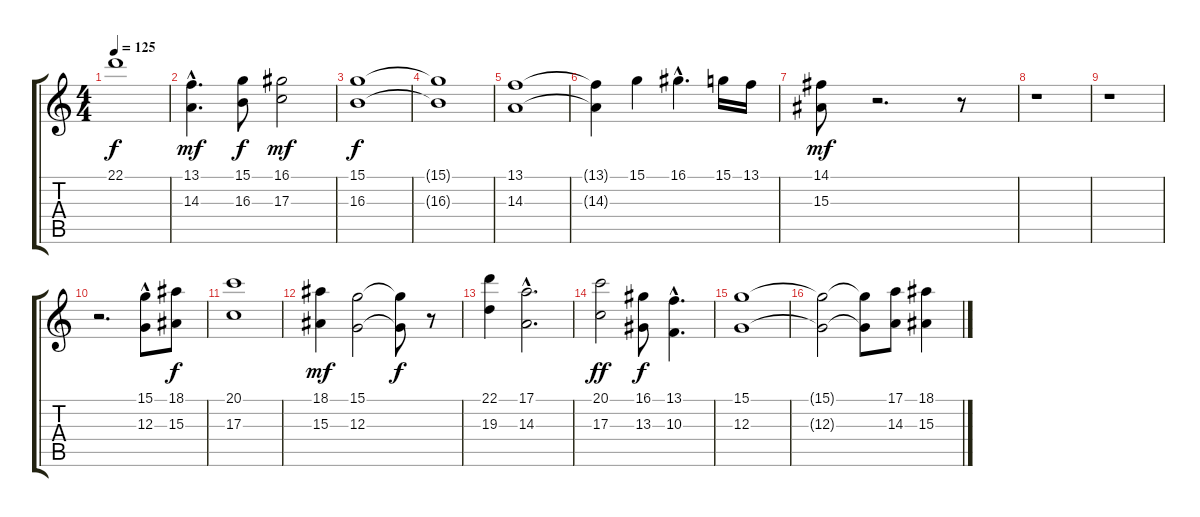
\track "" {instrument stringensemble1}
\staff {score tabs}
\tuning (E4 B3 G3 D3 A2 E2) {hide}
\ts (4 4)
\tempo 125
\clef g2
\ks c
22.1{t}.1{dy f} |
(13.1{hac} 14.3{hac}).4{d dy mf} (15.1 16.3).8{dy f} (16.1 17.3).2{dy mf} |
(15.1 16.3).1{dy f} |
(15.1{t} 16.3{t}).1 |
(13.1 14.3).1 |
(13.1{t} 14.3{t}).4 15.1.4 16.1{hac}.4{d} 15.1.16 13.1.16 |
(14.1 15.3).8{dy mf} r.2{d} r.8 |
r.1 |
r.1 |
r.2{d} (15.1 12.3{hac}).8 (18.1 15.3).8{dy f} |
(20.1 17.3).1 |
(18.1 15.3).4{dy mf} (15.1 12.3).2 (15.1{t} 12.3{t}).8{dy f} r.8 |
(22.1 19.3).4 (17.1{hac} 14.3{hac}).2{d} |
(20.1 17.3).2{dy ff} (16.1 13.3).8{dy f} (13.1{hac} 10.3{hac}).4{d} |
(15.1 12.3).1 |
(15.1{t} 12.3{t}).2 (15.1{t} 12.3{t}).8 (17.1 14.3).8 (18.1 15.3).4
